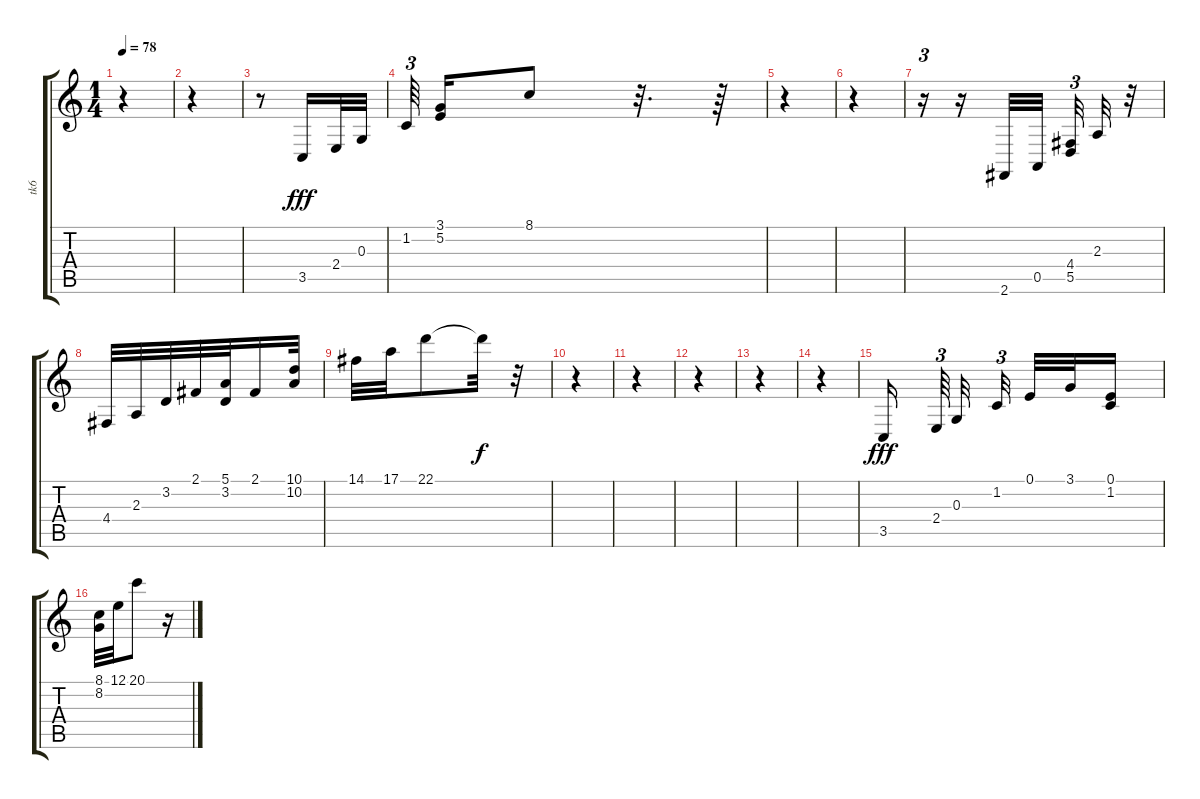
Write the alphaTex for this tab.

\track ("tk6" "tk6") {instrument orchestralharp}
\staff {score tabs}
\tuning (E4 B3 G3 D3 A2 E2) {hide}
\ts (1 4)
\tempo 78
\clef g2
\ks c
r.4{dy f} |
r.4 |
r.8 3.5.16{dy fff} 2.4.32 0.3.32 |
1.2.64{tu (3 2) beam splitsecondary} (3.1 5.2).16 8.1.8 r.32{d} r.64 |
r.4 |
r.4 |
r.16{tu (3 2)} r.16 2.6.32 0.5.32{beam splitsecondary} (4.4 5.5).32{tu (3 2)} 2.3.32 r.32 |
4.4.32 2.3.32 3.2.32 2.1.32 (5.1 3.2).32 2.1.16 (10.1 10.2).32 |
14.1.32 17.1.32 22.1.8 22.1{t}.32{dy f} r.32 |
r.4 |
r.4 |
r.4 |
r.4 |
r.4 |
3.5.16{dy fff beam splitsecondary} 2.4.64{tu (3 2) beam splitsecondary} 0.3.32{beam splitsecondary} 1.2.32{tu (3 2) beam splitsecondary} 0.1.32 3.1.32 (0.1 1.2).16 |
(8.1 8.2).32 12.1.32 20.1.8 r.16
